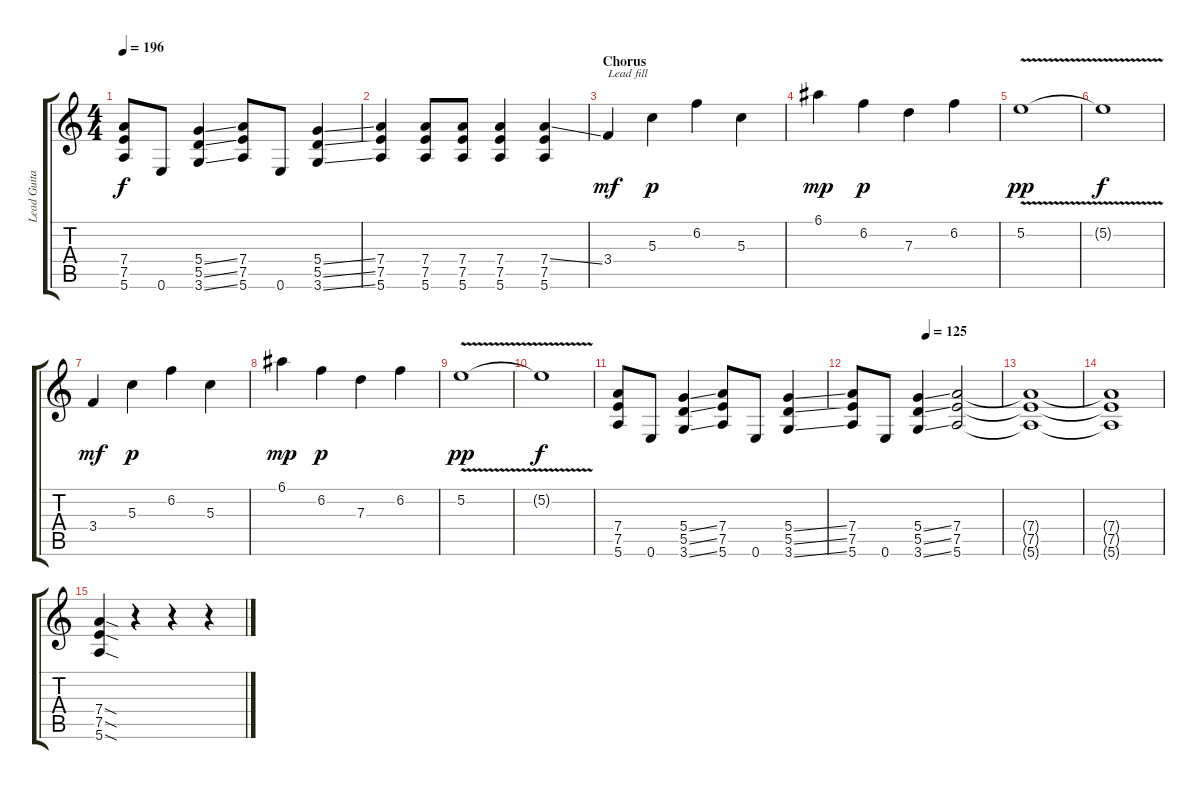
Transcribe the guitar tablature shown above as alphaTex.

\track ("Lead Guitar" "Lead Guita") {instrument distortionguitar}
\staff {score tabs}
\tuning (E4 B3 G3 D3 A2 E2) {hide}
\ts (4 4)
\tempo 196
\clef g2
\ks c
(7.4 7.5 5.6).8{dy f} 0.6.8 (5.4{ss} 5.5{ss} 3.6{ss}).4 (7.4 7.5 5.6).8 0.6.8 (5.4{ss} 5.5{ss} 3.6{ss}).4 |
(7.4 7.5 5.6).4 (7.4 7.5 5.6).8 (7.4 7.5 5.6).8 (7.4 7.5 5.6).4 (7.4{ss} 7.5 5.6).4 |
\section ("" "Chorus")
3.4.4{txt "Lead fill" dy mf} 5.3.4{dy p} 6.2.4 5.3.4 |
6.1.4{dy mp} 6.2.4{dy p} 7.3.4 6.2.4 |
5.2{v}.1{dy pp} |
5.2{t}.1{dy f} |
3.4.4{dy mf} 5.3.4{dy p} 6.2.4 5.3.4 |
6.1.4{dy mp} 6.2.4{dy p} 7.3.4 6.2.4 |
5.2{v}.1{dy pp} |
5.2{t}.1{dy f} |
(7.4 7.5 5.6).8 0.6.8 (5.4{ss} 5.5{ss} 3.6{ss}).4 (7.4 7.5 5.6).8 0.6.8 (5.4{ss} 5.5{ss} 3.6{ss}).4 |
\tempo (125 0.5)
(7.4 7.5 5.6).8 0.6.8 (5.4{ss} 5.5{ss} 3.6{ss}).4 (7.4 7.5 5.6).2 |
(7.4{t} 7.5{t} 5.6{t}).1 |
(7.4{t} 7.5{t} 5.6{t}).1 |
(7.4{sod} 7.5{sod} 5.6{sod}).4 r.4 r.4 r.4
